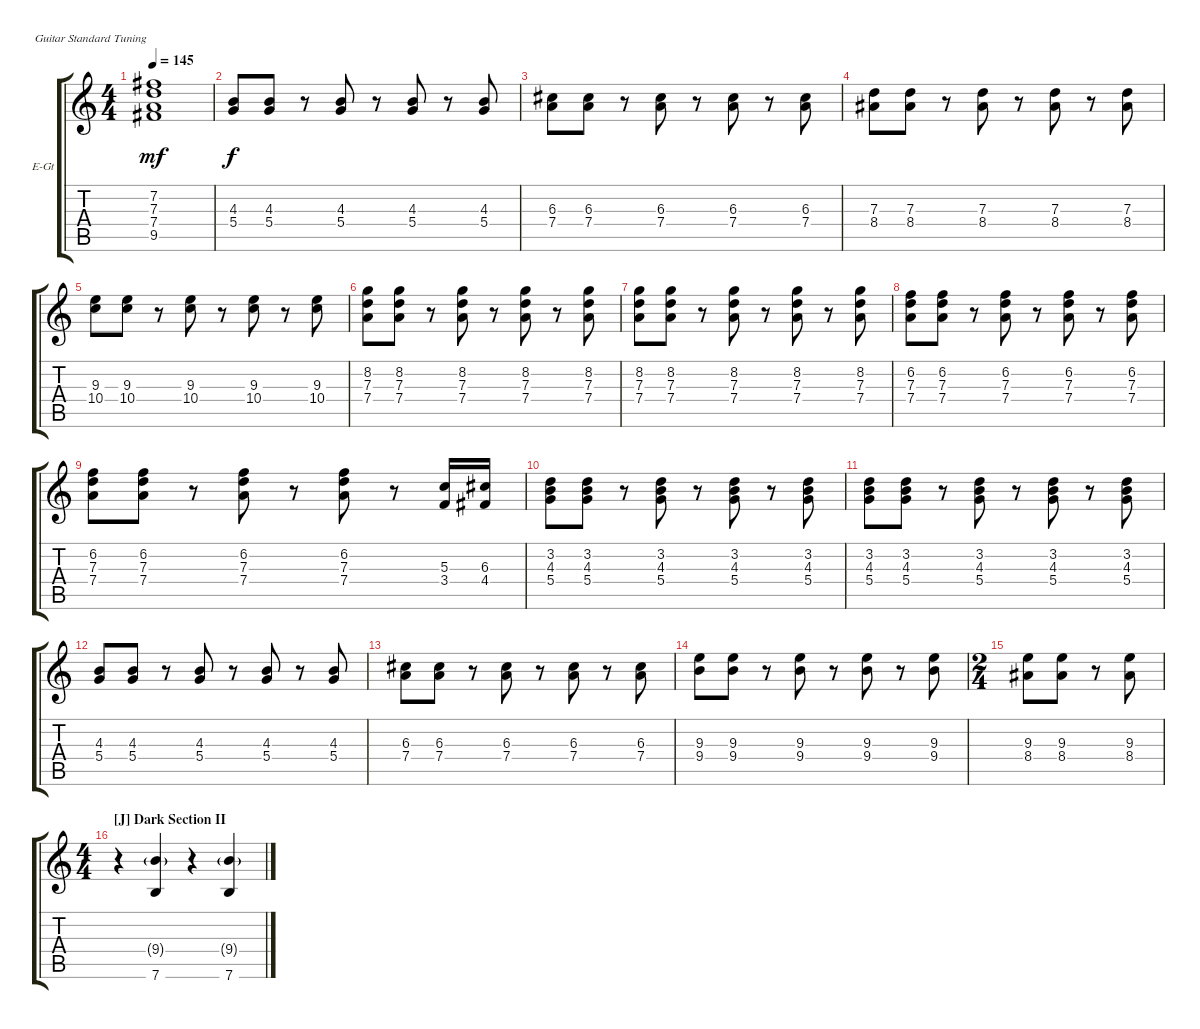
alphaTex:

\defaultSystemsLayout 4
\bracketExtendMode groupsimilarinstruments
\firstSystemTrackNameOrientation horizontal
\otherSystemsTrackNameOrientation horizontal
\track ("Cello" "E-Gt") {instrument electricguitarclean}
\staff {score tabs}
\tuning (E4 B3 G3 D3 A2 E2)
\ts (4 4)
\tempo 145
\clef g2
\scale
0.333333
\ks c
(7.2{t} 7.3 7.4{t} 9.5{t}).1{dy mf} |
\scale
0.333333 (4.3 5.4).8{dy f} (4.3 5.4).8 r.8 (4.3 5.4).8 r.8 (4.3 5.4).8 r.8 (4.3 5.4).8 |
\scale
0.333333 (6.3 7.4).8 (6.3 7.4).8 r.8 (6.3 7.4).8 r.8 (6.3 7.4).8 r.8 (6.3 7.4).8 |
\scale
0.333333 (7.3 8.4).8 (7.3 8.4).8 r.8 (7.3 8.4).8 r.8 (7.3 8.4).8 r.8 (7.3 8.4).8 |
\scale
0.333333 (9.3 10.4).8 (9.3 10.4).8 r.8 (9.3 10.4).8 r.8 (9.3 10.4).8 r.8 (9.3 10.4).8 |
\scale
0.333333 (7.3 7.4 8.2).8 (7.3 7.4 8.2).8 r.8 (7.3 7.4 8.2).8 r.8 (7.3 7.4 8.2).8 r.8 (7.3 7.4 8.2).8 |
\scale
0.333333 (7.3 7.4 8.2).8 (7.3 7.4 8.2).8 r.8 (7.3 7.4 8.2).8 r.8 (7.3 7.4 8.2).8 r.8 (7.3 7.4 8.2).8 |
\scale
0.333333 (7.3 7.4 6.2).8 (7.3 7.4 6.2).8 r.8 (7.3 7.4 6.2).8 r.8 (7.3 7.4 6.2).8 r.8 (7.3 7.4 6.2).8 |
\scale
0.333333 (7.3 7.4 6.2).8 (7.3 7.4 6.2).8 r.8 (7.3 7.4 6.2).8 r.8 (7.3 7.4 6.2).8 r.8 (5.3 3.4).16 (6.3 4.4).16 |
\scale
0.333333 (5.4 4.3 3.2).8 (5.4 4.3 3.2).8 r.8 (5.4 4.3 3.2).8 r.8 (5.4 4.3 3.2).8 r.8 (5.4 4.3 3.2).8 |
\scale
0.333333 (5.4 4.3 3.2).8 (5.4 4.3 3.2).8 r.8 (5.4 4.3 3.2).8 r.8 (5.4 4.3 3.2).8 r.8 (5.4 4.3 3.2).8 |
\scale
0.333333 (5.4 4.3).8 (5.4 4.3).8 r.8 (5.4 4.3).8 r.8 (5.4 4.3).8 r.8 (5.4 4.3).8 |
\scale
0.333333 (6.3 7.4).8 (6.3 7.4).8 r.8 (6.3 7.4).8 r.8 (6.3 7.4).8 r.8 (6.3 7.4).8 |
\scale
0.209459 (9.3 9.4).8 (9.3 9.4).8 r.8 (9.3 9.4).8 r.8 (9.3 9.4).8 r.8 (9.3 9.4).8 |
\ts (2 4)
\scale
0.39527 (9.3 8.4).8 (9.3 8.4).8 r.8 (9.3 8.4).8 |
\ts (4 4)
\section ("J" "Dark Section II")
\scale
0.39527 r.4 (7.6 9.4{g}).4 r.4 (7.6 9.4{g}).4
